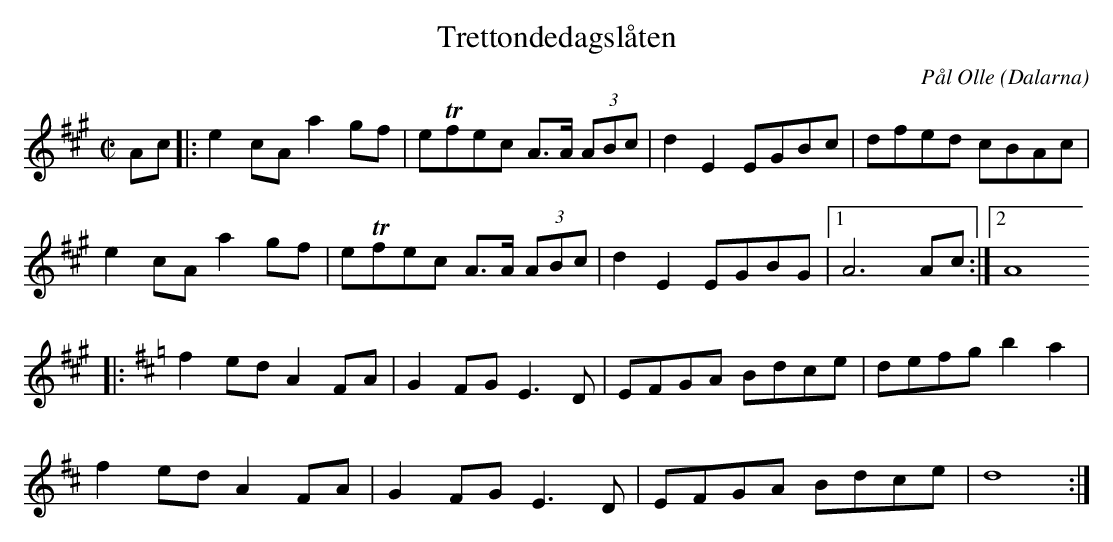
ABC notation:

X:1
T:Trettondedagslåten
C:Pål Olle
O:Dalarna
M:C|
L:1/8
K:A
Ac|:e2cA a2gf|eTfec A>A (3ABc|d2 E2 EGBc|dfed cBAc|
e2cA a2gf|eTfec A>A (3ABc|d2 E2 EGBG|1 A6 Ac:|2 A8
K:D
|:f2ed A2FA|G2FG E3D|EFGA Bdce|defg b2a2|
f2ed A2FA|G2FG E3D|EFGA Bdce|d8:|
